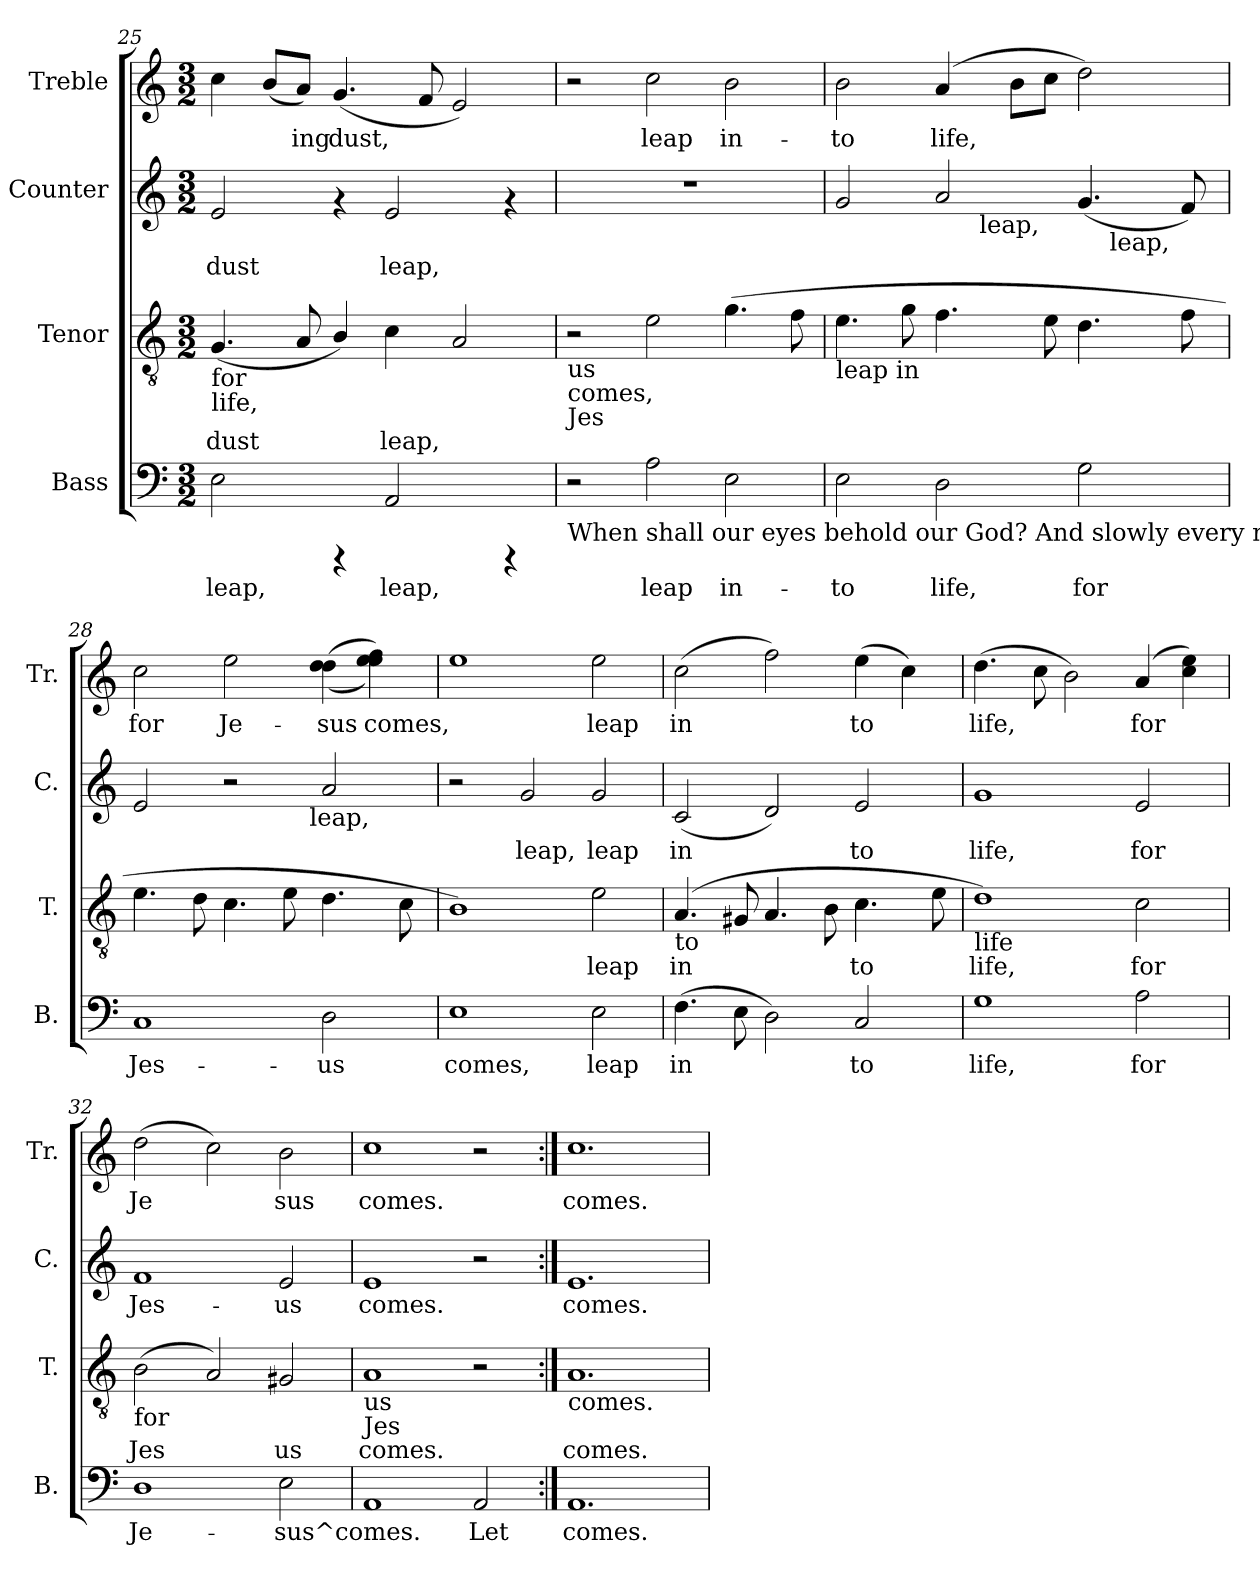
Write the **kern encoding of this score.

**kern	**text	**kern	**text	**kern	**text	**kern	**text
*part4	*part4	*part3	*part3	*part2	*part2	*part1	*part1
*staff4	*staff4	*staff3	*staff3	*staff2	*staff2	*staff1	*staff1
*I"Bass	*	*I"Tenor	*	*I"Counter	*	*I"Treble	*
*I'B.	*	*I'T.	*	*I'C.	*	*I'Tr.	*
*clefF4	*	*clefGv2	*	*clefG2	*	*clefG2	*
*k[]	*	*k[]	*	*k[]	*	*k[]	*
*C:	*	*C:	*	*C:	*	*C:	*
*M3/2	*	*M3/2	*	*M3/2	*	*M3/2	*
=25	=25	=25	=25	=25	=25	=25	=25
!	!	!LO:TX:b:t=for	!	!	!	!	!
!	!	!LO:TX:b:t=life,	!	!	!	!	!
!	!LO:LY:b	!	!LO:LY:a:rj	!	!LO:LY:b:rj	!	!LO:LY:b:cj
2E\	leap,	(<4.G/	dust	2e/	dust	4cc\	--
!	!	!	!	!	!	!	!LO:LY:b:cj
.	.	.	.	.	.	(<8b/L	--
!	!	!	!LO:LY:a:rj	!	!	!	!LO:LY:b:cj
.	.	8A/	.	.	.	8a/J)	-ing
!	!	!	!LO:LY:a:rj	!	!	!	!LO:LY:b:cj
4rCCC	.	4B/)	.	4rf	.	(<4.g/	dust,
!	!LO:LY:b	!	!LO:LY:a:rj	!	!LO:LY:b:rj	!	!
2AA/	leap,	4c\	leap,	2e/	leap,	.	.
!	!	!	!	!	!	!	!LO:LY:b:cj
.	.	.	.	.	.	8f/	.
!	!	!	!LO:LY:a:rj	!	!	!	!LO:LY:b:cj
.	.	2A/	.	.	.	2e/)	.
4rCCC	.	.	.	4rf	.	.	.
!!LO:LB:g=z
=26	=26	=26	=26	=26	=26	=26	=26
!	!	!LO:TX:b:t=us	!	!	!	!	!
!	!	!LO:TX:b:t=comes,	!	!	!	!	!
!	!	!LO:TX:b:t=Jes	!	!	!	!	!
!LO:TX:b:t=When shall our eyes behold our God? And slowly every minute wears.	!	!	!	!	!	!	!
2r	.	2r	.	1.r	.	2r	.
!	!LO:LY:b	!	!LO:LY:a:rj	!	!	!	!LO:LY:b:cj
2A\	leap	2e\	.	.	.	2cc\	leap
!	!LO:LY:b	!	!LO:LY:a:rj	!	!	!	!LO:LY:b:cj
2E\	in-	(>4.g\	.	.	.	2b\	in-
!	!	!	!LO:LY:a:rj	!	!	!	!
.	.	8f\	.	.	.	.	.
=27	=27	=27	=27	=27	=27	=27	=27
!	!	!	!	!LO:TX:b:t=leap,	!	!	!
!	!	!LO:TX:b:t=leap in	!	!	!	!	!
!	!LO:LY:b	!	!LO:LY:a:rj	!	!LO:LY:b:rj	!	!LO:LY:b:cj
*	*	*	*	*^	*	*	*
*	*	*	*	*	*^	*	*	*
2E\	-to	4.e\	.	2g/	2ryy	1ryy	.	2b\	-to
!	!	!	!LO:LY:a:rj	!	!	!	!	!	!
.	.	8g\	.	.	.	.	.	.	.
!	!LO:LY:b	!	!LO:LY:a:rj	!	!	!	!LO:LY:b:rj	!	!LO:LY:b:cj
2D\	life,	4.f\	.	2a/	8ryy	.	.	(>4a/	life,
.	.	.	.	.	64ryy	.	.	.	.
!	!	!	!	!	!LO:TX:b:t=leap,	!	!	!	!
.	.	.	.	.	2ryy	.	.	.	.
!	!	!	!	!	!	!	!	!	!LO:LY:b:cj
.	.	.	.	.	.	.	.	8b\L	.
!	!	!	!LO:LY:a:rj	!	!	!	!	!	!LO:LY:b:cj
.	.	8e\	.	.	.	.	.	8cc\J	.
!	!LO:LY:b	!	!LO:LY:a:rj	!	!	!	!LO:LY:b:rj	!	!LO:LY:b:cj
2G\	for	4.d\	.	(<4.g/	.	16..ryy	.	2dd\)	.
!	!	!	!	!	!	!LO:TX:b:t=leap,	!	!	!
.	.	.	.	.	.	4ryy	.	.	.
.	.	.	.	.	4ryy	.	.	.	.
.	.	.	.	.	.	8ryy	.	.	.
!	!	!	!LO:LY:a:rj	!	!	!	!LO:LY:b:rj	!	!
.	.	8f\	.	8f/)	.	.	.	.	.
.	.	.	.	.	16..ryy	.	.	.	.
.	.	.	.	.	.	64ryy	.	.	.
=28	=28	=28	=28	=28	=28	=28	=28	=28	=28
!	!LO:LY:b	!	!LO:LY:a:rj	!	!	!	!LO:LY:b:rj	!	!LO:LY:b:cj
*	*	*	*	*	*v	*v	*	*	*
1C	Jes-	4.e\	.	2e/	2ryy	.	2cc\	for
!	!	!	!LO:LY:a:rj	!	!	!	!	!
.	.	8d\	.	.	.	.	.	.
!	!	!	!LO:LY:a:rj	!	!	!	!	!LO:LY:b:cj
.	.	4.c\	.	2r	4...ryy	.	2ee\	Je-
!	!	!	!LO:LY:a:rj	!	!	!	!	!
.	.	8e\	.	.	.	.	.	.
!	!	!	!	!	!LO:TX:b:t=leap,	!	!	!
.	.	.	.	.	2ryy	.	.	.
!	!LO:LY:b	!	!LO:LY:a:rj	!	!	!LO:LY:b:rj	!	!LO:LY:b:cj
2D\	-us	4.d\	.	2a/	.	.	(>(<4dd\ 4dd\	-sus
!	!	!	!	!	!	!	!	!LO:LY:b:cj
.	.	.	.	.	.	.	(<4ff\< 4ee\< 4ee\<))	comes,
!	!	!	!LO:LY:a:rj	!	!	!	!	!
.	.	8c\	.	.	.	.	.	.
.	.	.	.	.	32ryy	.	.	.
=29	=29	=29	=29	=29	=29	=29	=29	=29
!	!LO:LY:b	!	!LO:LY:a:rj	!	!	!	!	!LO:LY:b:cj
*	*	*	*	*v	*v	*	*	*
1E	comes,	1B)	.	2r	.	1ee	.
!	!	!	!	!	!LO:LY:b:rj	!	!
.	.	.	.	2g/	leap,	.	.
!	!LO:LY:b	!	!LO:LY:a:rj	!	!LO:LY:b:rj	!	!LO:LY:b:cj
2E\	leap	2e\	leap	2g/	leap	2ee\	leap
=30	=30	=30	=30	=30	=30	=30	=30
!	!	!LO:TX:b:t=to	!	!	!	!	!
!	!LO:LY:b	!	!LO:LY:a:rj	!	!LO:LY:b:rj	!	!LO:LY:b:cj
(>4.F\	in-	(<4.A/	in-	(<2c/	in-	(>2cc\	in-
!	!LO:LY:b	!	!LO:LY:a:rj	!	!	!	!
8E\	--	8G#X/	--	.	.	.	.
!	!LO:LY:b	!	!LO:LY:a:rj	!	!LO:LY:b:rj	!	!LO:LY:b:cj
2D\)	--	4.A/	--	2d/)	--	2ff\)	--
!	!	!	!LO:LY:a:rj	!	!	!	!
.	.	8B\	--	.	.	.	.
!	!LO:LY:b	!	!LO:LY:a:rj	!	!LO:LY:b:rj	!	!LO:LY:b:cj
2C/	-to	4.c\	-to	2e/	-to	(>4ee\	-to
!	!	!	!	!	!	!	!LO:LY:b:cj
.	.	.	.	.	.	4cc\)	.
!	!	!	!LO:LY:a:rj	!	!	!	!
.	.	8e\	.	.	.	.	.
=31	=31	=31	=31	=31	=31	=31	=31
!	!	!LO:TX:b:t=life	!	!	!	!	!
!	!LO:LY:b	!	!LO:LY:a:rj	!	!LO:LY:b:rj	!	!LO:LY:b:cj
1G	life,	1d)	life,	1g	life,	(>4.dd\	life,
!	!	!	!	!	!	!	!LO:LY:b:cj
.	.	.	.	.	.	8cc\	.
!	!	!	!	!	!	!	!LO:LY:b:cj
.	.	.	.	.	.	2b\)	.
!	!LO:LY:b	!	!LO:LY:a:rj	!	!LO:LY:b:rj	!	!LO:LY:b:cj
2A\	for	2c\	for	2e/	for	(<4a/	for
!	!	!	!	!	!	!	!LO:LY:b:cj
.	.	.	.	.	.	(<4cc\< 4ee\<)	.
=32	=32	=32	=32	=32	=32	=32	=32
!	!	!LO:TX:b:t=for	!	!	!	!	!
!	!LO:LY:b	!	!LO:LY:a:rj	!	!LO:LY:b:rj	!	!LO:LY:b:cj
1D	Je-	(>2B\	Jes-	1f	Jes-	(>2dd\	Je-
!	!	!	!LO:LY:a:rj	!	!	!	!LO:LY:b:cj
.	.	2A/)	--	.	.	2cc\)	--
!	!LO:LY:b	!	!LO:LY:a:rj	!	!LO:LY:b:rj	!	!LO:LY:b:cj
2E\	-sus^comes.	2G#X/	-us	2e/	-us	2b\	-sus
=33	=33	=33	=33	=33	=33	=33	=33
!	!	!LO:TX:b:t=us	!	!	!	!	!
!	!	!LO:TX:b:t=Jes	!	!	!	!	!
!	!LO:LY:b	!	!LO:LY:a:rj	!	!LO:LY:b:rj	!	!LO:LY:b:cj
1AA	.	1A	comes.	1e	comes.	1cc	comes.
!	!LO:LY:b	!	!	!	!	!	!
2AA/	Let	2r	.	2r	.	2r	.
=34:|!	=34:|!	=34:|!	=34:|!	=34:|!	=34:|!	=34:|!	=34:|!
!	!	!LO:TX:b:t=comes.	!	!	!	!	!
!	!LO:LY:b	!	!LO:LY:a:rj	!	!LO:LY:b:rj	!	!LO:LY:b:cj
1.AA	comes.	1.A	comes.	1.e	comes.	1.cc	comes.
=	=	=	=	=	=	=	=
*-	*-	*-	*-	*-	*-	*-	*-
